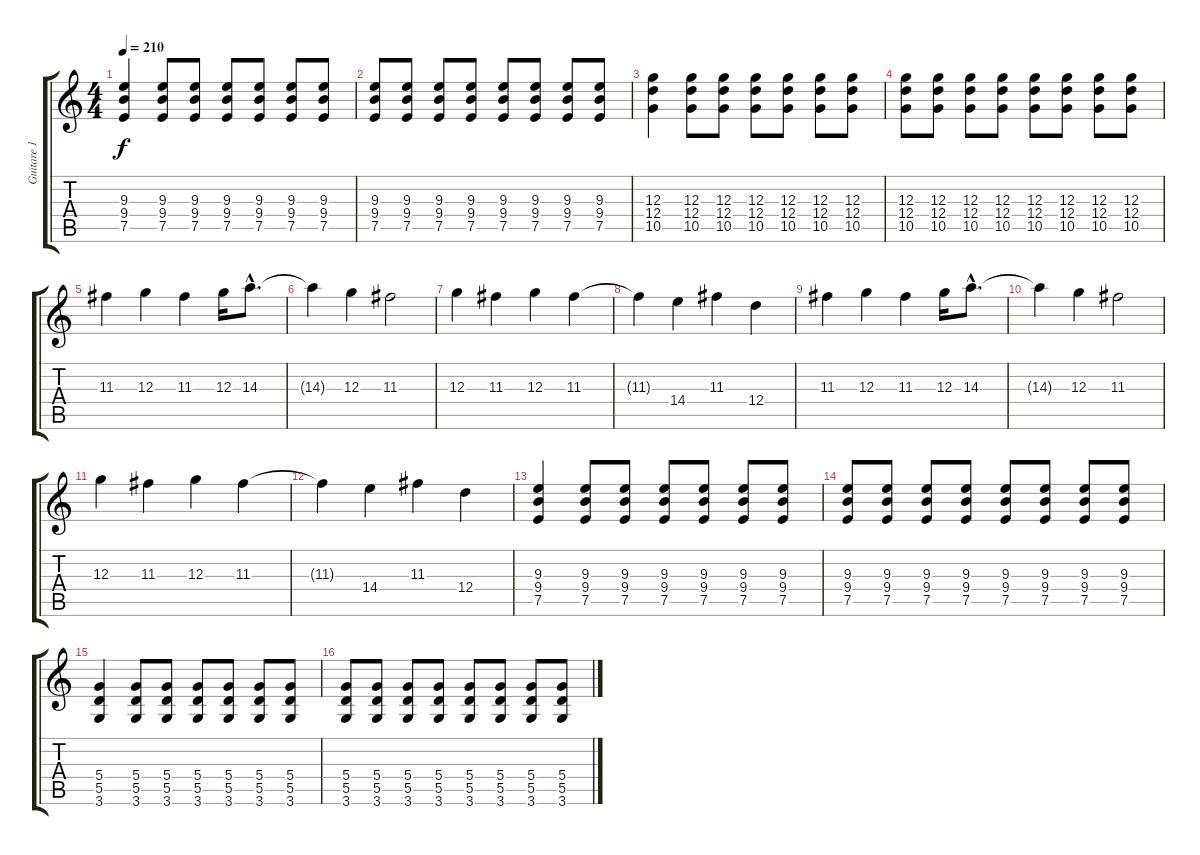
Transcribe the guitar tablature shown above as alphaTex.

\track ("Guitare 1" "Guitare 1") {instrument distortionguitar}
\staff {score tabs}
\tuning (E4 B3 G3 D3 A2 E2) {hide}
\ts (4 4)
\tempo 210
\clef g2
\ks c
(9.3 9.4 7.5).4{dy f instrument distortionguitar} (9.3 9.4 7.5).8{instrument electricguitarmuted} (9.3 9.4 7.5).8 (9.3 9.4 7.5).8 (9.3 9.4 7.5).8 (9.3 9.4 7.5).8 (9.3 9.4 7.5).8 |
(9.3 9.4 7.5).8 (9.3 9.4 7.5).8 (9.3 9.4 7.5).8 (9.3 9.4 7.5).8 (9.3 9.4 7.5).8 (9.3 9.4 7.5).8 (9.3 9.4 7.5).8 (9.3 9.4 7.5).8 |
(12.3 12.4 10.5).4{instrument distortionguitar} (12.3 12.4 10.5).8{instrument electricguitarmuted} (12.3 12.4 10.5).8 (12.3 12.4 10.5).8 (12.3 12.4 10.5).8 (12.3 12.4 10.5).8 (12.3 12.4 10.5).8 |
(12.3 12.4 10.5).8 (12.3 12.4 10.5).8 (12.3 12.4 10.5).8 (12.3 12.4 10.5).8 (12.3 12.4 10.5).8 (12.3 12.4 10.5).8 (12.3 12.4 10.5).8 (12.3 12.4 10.5).8 |
11.3.4{instrument distortionguitar} 12.3.4 11.3.4 12.3.16 14.3{hac}.8{d} |
14.3{t}.4 12.3.4 11.3.2 |
12.3.4 11.3.4 12.3.4 11.3.4 |
11.3{t}.4 14.4.4 11.3.4 12.4.4 |
11.3.4 12.3.4 11.3.4 12.3.16 14.3{hac}.8{d} |
14.3{t}.4 12.3.4 11.3.2 |
12.3.4 11.3.4 12.3.4 11.3.4 |
11.3{t}.4 14.4.4 11.3.4 12.4.4 |
(9.3 9.4 7.5).4 (9.3 9.4 7.5).8{instrument electricguitarmuted} (9.3 9.4 7.5).8 (9.3 9.4 7.5).8 (9.3 9.4 7.5).8 (9.3 9.4 7.5).8 (9.3 9.4 7.5).8 |
(9.3 9.4 7.5).8 (9.3 9.4 7.5).8 (9.3 9.4 7.5).8 (9.3 9.4 7.5).8 (9.3 9.4 7.5).8 (9.3 9.4 7.5).8 (9.3 9.4 7.5).8 (9.3 9.4 7.5).8 |
(5.4 5.5 3.6).4{instrument distortionguitar} (5.4 5.5 3.6).8{instrument electricguitarmuted} (5.4 5.5 3.6).8 (5.4 5.5 3.6).8 (5.4 5.5 3.6).8 (5.4 5.5 3.6).8 (5.4 5.5 3.6).8 |
(5.4 5.5 3.6).8 (5.4 5.5 3.6).8 (5.4 5.5 3.6).8 (5.4 5.5 3.6).8 (5.4 5.5 3.6).8 (5.4 5.5 3.6).8 (5.4 5.5 3.6).8 (5.4 5.5 3.6).8
